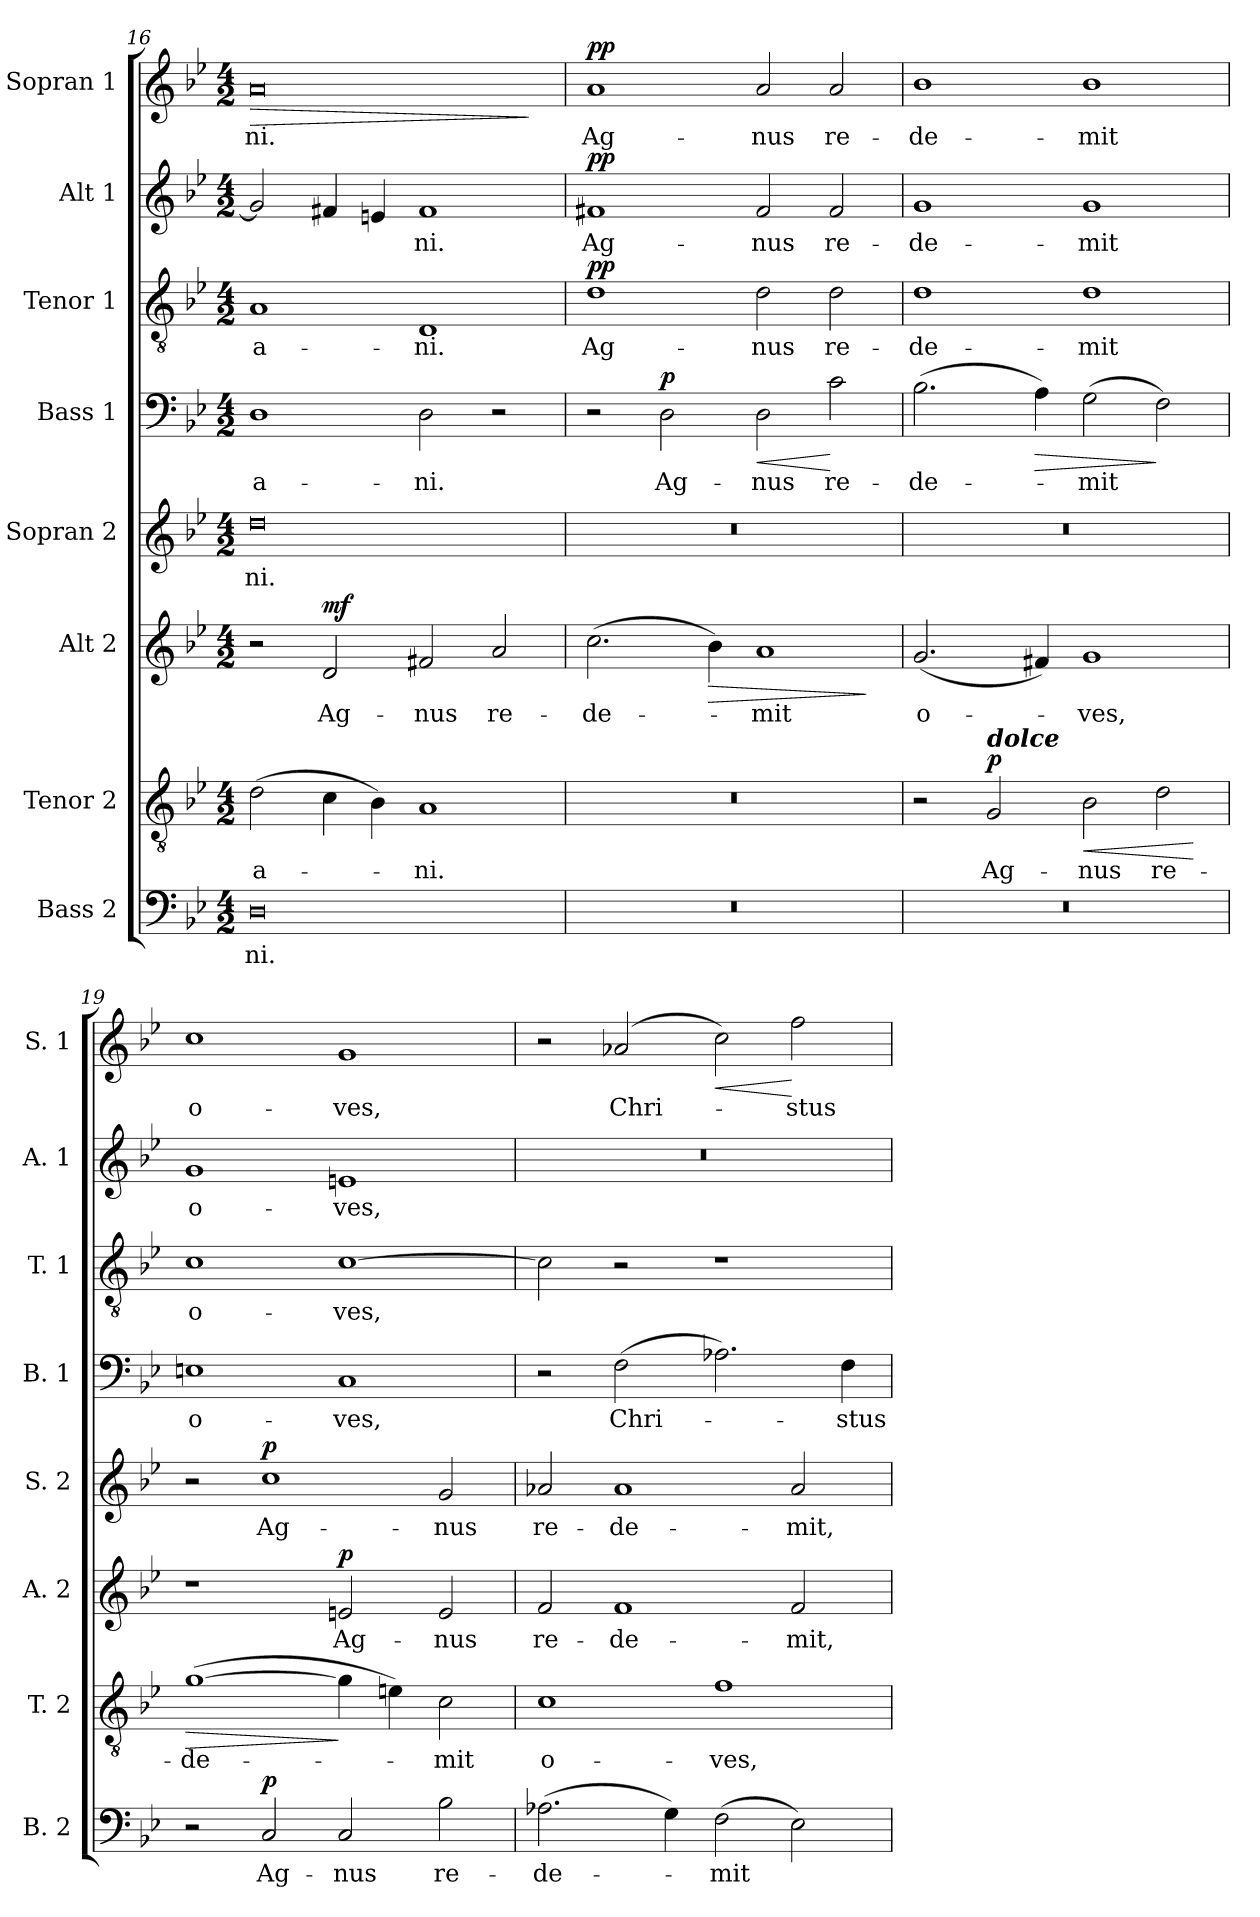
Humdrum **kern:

**kern	**text	**dynam	**kern	**text	**dynam	**kern	**text	**dynam	**kern	**text	**dynam	**kern	**text	**dynam	**kern	**text	**dynam	**kern	**text	**dynam	**kern	**text	**dynam
*part8	*part8	*part8	*part7	*part7	*part7	*part6	*part6	*part6	*part5	*part5	*part5	*part4	*part4	*part4	*part3	*part3	*part3	*part2	*part2	*part2	*part1	*part1	*part1
*staff8	*staff8	*staff8	*staff7	*staff7	*staff7	*staff6	*staff6	*staff6	*staff5	*staff5	*staff5	*staff4	*staff4	*staff4	*staff3	*staff3	*staff3	*staff2	*staff2	*staff2	*staff1	*staff1	*staff1
*I"Bass 2	*	*	*I"Tenor 2	*	*	*I"Alt 2	*	*	*I"Sopran 2	*	*	*I"Bass 1	*	*	*I"Tenor 1	*	*	*I"Alt 1	*	*	*I"Sopran 1	*	*
*I'B. 2	*	*	*I'T. 2	*	*	*I'A. 2	*	*	*I'S. 2	*	*	*I'B. 1	*	*	*I'T. 1	*	*	*I'A. 1	*	*	*I'S. 1	*	*
*clefF4	*	*	*clefGv2	*	*	*clefG2	*	*	*clefG2	*	*	*clefF4	*	*	*clefGv2	*	*	*clefG2	*	*	*clefG2	*	*
*k[b-e-]	*	*	*k[b-e-]	*	*	*k[b-e-]	*	*	*k[b-e-]	*	*	*k[b-e-]	*	*	*k[b-e-]	*	*	*k[b-e-]	*	*	*k[b-e-]	*	*
*B-:	*	*	*B-:	*	*	*B-:	*	*	*B-:	*	*	*B-:	*	*	*B-:	*	*	*B-:	*	*	*B-:	*	*
*M4/2	*	*	*M4/2	*	*	*M4/2	*	*	*M4/2	*	*	*M4/2	*	*	*M4/2	*	*	*M4/2	*	*	*M4/2	*	*
=16	=16	=16	=16	=16	=16	=16	=16	=16	=16	=16	=16	=16	=16	=16	=16	=16	=16	=16	=16	=16	=16	=16	=16
!	!LO:LY:b	!	!	!LO:LY:b	!	!	!	!	!	!LO:LY:b	!	!	!LO:LY:b	!	!	!LO:LY:b	!	!	!	!	!	!LO:LY:b	!LO:HP:b
0D	-ni.	.	(>2d\	-a-	.	2r	.	.	0dd	-ni.	.	1D	-a-	.	1A	-a-	.	2g/]	.	.	0a	-ni.	>
!	!	!	!	!	!	!	!LO:LY:b	!LO:DY:a	!	!	!	!	!	!	!	!	!	!	!	!	!	!	!
.	.	.	4c\	.	.	2d/	Ag-	mf	.	.	.	.	.	.	.	.	.	4f#X/	.	.	.	.	.
.	.	.	4B-\)	.	.	.	.	.	.	.	.	.	.	.	.	.	.	4en/	.	.	.	.	.
!	!	!	!	!LO:LY:b	!	!	!LO:LY:b	!	!	!	!	!	!LO:LY:b	!	!	!LO:LY:b	!	!	!LO:LY:b	!	!	!	!
.	.	.	1A	-ni.	.	2f#X/	-nus	.	.	.	.	2D\	-ni.	.	1D	-ni.	.	1f#	-ni.	.	.	.	.
!	!	!	!	!	!	!	!LO:LY:b	!	!	!	!	!	!	!	!	!	!	!	!	!	!	!	!
.	.	.	.	.	.	2a/	re-	.	.	.	.	2r	.	.	.	.	.	.	.	.	.	.	.
.	.	.	.	.	.	.	.	.	.	.	.	.	.	.	.	.	.	.	.	.	.	.	]
!!LO:LB:g=z
=17	=17	=17	=17	=17	=17	=17	=17	=17	=17	=17	=17	=17	=17	=17	=17	=17	=17	=17	=17	=17	=17	=17	=17
!	!	!	!	!	!	!	!LO:LY:b	!	!	!	!	!	!	!	!	!LO:LY:b	!LO:DY:a	!	!LO:LY:b	!LO:DY:a	!	!LO:LY:b	!LO:DY:a
0r	.	.	0r	.	.	(>2.cc\	-de-	.	0r	.	.	2r	.	.	1d	Ag-	pp	1f#X	Ag-	pp	1a	Ag-	pp
!	!	!	!	!	!	!	!	!	!	!	!	!	!LO:LY:b	!LO:DY:a	!	!	!	!	!	!	!	!	!
.	.	.	.	.	.	.	.	.	.	.	.	2D\	Ag-	p	.	.	.	.	.	.	.	.	.
!	!	!	!	!	!	!	!	!LO:HP:b	!	!	!	!	!	!	!	!	!	!	!	!	!	!	!
.	.	.	.	.	.	4b-\)	.	>	.	.	.	.	.	.	.	.	.	.	.	.	.	.	.
!	!	!	!	!	!	!	!LO:LY:b	!	!	!	!	!	!LO:LY:b	!LO:HP:b	!	!LO:LY:b	!	!	!LO:LY:b	!	!	!LO:LY:b	!
.	.	.	.	.	.	1a	-mit	.	.	.	.	2D\	-nus	<	2d\	-nus	.	2f#/	-nus	.	2a/	-nus	.
!	!	!	!	!	!	!	!	!	!	!	!	!	!LO:LY:b	!	!	!LO:LY:b	!	!	!LO:LY:b	!	!	!LO:LY:b	!
.	.	.	.	.	.	.	.	.	.	.	.	2c\	re-	[	2d\	re-	.	2f#/	re-	.	2a/	re-	.
.	.	.	.	.	.	.	.	]	.	.	.	.	.	.	.	.	.	.	.	.	.	.	.
=18	=18	=18	=18	=18	=18	=18	=18	=18	=18	=18	=18	=18	=18	=18	=18	=18	=18	=18	=18	=18	=18	=18	=18
!	!	!	!	!	!	!	!LO:LY:b	!	!	!	!	!	!LO:LY:b	!	!	!LO:LY:b	!	!	!LO:LY:b	!	!	!LO:LY:b	!
0r	.	.	2r	.	.	(<2.g/	o-	.	0r	.	.	(>2.B-\	-de-	.	1d	-de-	.	1g	-de-	.	1b-	-de-	.
!	!	!	!LO:TX:a:Bi:t=dolce	!	!	!	!	!	!	!	!	!	!	!	!	!	!	!	!	!	!	!	!
!	!	!	!	!LO:LY:b	!LO:DY:a	!	!	!	!	!	!	!	!	!	!	!	!	!	!	!	!	!	!
.	.	.	2G/	Ag-	p	.	.	.	.	.	.	.	.	.	.	.	.	.	.	.	.	.	.
!	!	!	!	!	!	!	!	!	!	!	!	!	!	!LO:HP:b	!	!	!	!	!	!	!	!	!
.	.	.	.	.	.	4f#X/)	.	.	.	.	.	4A\)	.	>	.	.	.	.	.	.	.	.	.
!	!	!	!	!LO:LY:b	!LO:HP:b	!	!LO:LY:b	!	!	!	!	!	!LO:LY:b	!	!	!LO:LY:b	!	!	!LO:LY:b	!	!	!LO:LY:b	!
.	.	.	2B-\	-nus	<	1g	-ves,	.	.	.	.	(>2G\	-mit	.	1d	-mit	.	1g	-mit	.	1b-	-mit	.
!	!	!	!	!LO:LY:b	!	!	!	!	!	!	!	!	!	!	!	!	!	!	!	!	!	!	!
.	.	.	2d\	re-	.	.	.	.	.	.	.	2F\)	.	]	.	.	.	.	.	.	.	.	.
.	.	.	.	.	[	.	.	.	.	.	.	.	.	.	.	.	.	.	.	.	.	.	.
=19	=19	=19	=19	=19	=19	=19	=19	=19	=19	=19	=19	=19	=19	=19	=19	=19	=19	=19	=19	=19	=19	=19	=19
!	!	!	!	!LO:LY:b	!LO:HP:b	!	!	!	!	!	!	!	!LO:LY:b	!	!	!LO:LY:b	!	!	!LO:LY:b	!	!	!LO:LY:b	!
2r	.	.	(>[1g	-de-	>	1r	.	.	2r	.	.	1En	o-	.	1c	o-	.	1g	o-	.	1cc	o-	.
!	!LO:LY:b	!LO:DY:a	!	!	!	!	!	!	!	!LO:LY:b	!LO:DY:a	!	!	!	!	!	!	!	!	!	!	!	!
2C/	Ag-	p	.	.	.	.	.	.	1cc	Ag-	p	.	.	.	.	.	.	.	.	.	.	.	.
!	!LO:LY:b	!	!	!	!	!	!LO:LY:b	!LO:DY:a	!	!	!	!	!LO:LY:b	!	!	!LO:LY:b	!	!	!LO:LY:b	!	!	!LO:LY:b	!
2C/	-nus	.	4g\]	.	]	2en/	Ag-	p	.	.	.	1C	-ves,	.	[1c	-ves,	.	1en	-ves,	.	1g	-ves,	.
.	.	.	4en\)	.	.	.	.	.	.	.	.	.	.	.	.	.	.	.	.	.	.	.	.
!	!LO:LY:b	!	!	!LO:LY:b	!	!	!LO:LY:b	!	!	!LO:LY:b	!	!	!	!	!	!	!	!	!	!	!	!	!
2B-\	re-	.	2c\	-mit	.	2e/	-nus	.	2g/	-nus	.	.	.	.	.	.	.	.	.	.	.	.	.
=20	=20	=20	=20	=20	=20	=20	=20	=20	=20	=20	=20	=20	=20	=20	=20	=20	=20	=20	=20	=20	=20	=20	=20
!	!LO:LY:b	!	!	!LO:LY:b	!	!	!LO:LY:b	!	!	!LO:LY:b	!	!	!	!	!	!	!	!	!	!	!	!	!
(>2.A-X\	-de-	.	1c	o-	.	2f/	re-	.	2a-X/	re-	.	2r	.	.	2c\]	.	.	0r	.	.	2r	.	.
!	!	!	!	!	!	!	!LO:LY:b	!	!	!LO:LY:b	!	!	!LO:LY:b	!	!	!	!	!	!	!	!	!LO:LY:b	!
.	.	.	.	.	.	1f	-de-	.	1a-	-de-	.	(>2F\	Chri-	.	2r	.	.	.	.	.	(2a-X/	Chri-	.
4G\)	.	.	.	.	.	.	.	.	.	.	.	.	.	.	.	.	.	.	.	.	.	.	.
!	!LO:LY:b	!	!	!LO:LY:b	!	!	!	!	!	!	!	!	!	!	!	!	!	!	!	!	!	!	!LO:HP:b
(>2F\	-mit	.	1f	-ves,	.	.	.	.	.	.	.	2.A-X\)	.	.	1r	.	.	.	.	.	2cc\)	.	<
!	!	!	!	!	!	!	!LO:LY:b	!	!	!LO:LY:b	!	!	!	!	!	!	!	!	!	!	!	!LO:LY:b	!
2E-\)	.	.	.	.	.	2f/	-mit,	.	2a-/	-mit,	.	.	.	.	.	.	.	.	.	.	2ff\	-stus	[
!	!	!	!	!	!	!	!	!	!	!	!	!	!LO:LY:b	!	!	!	!	!	!	!	!	!	!
.	.	.	.	.	.	.	.	.	.	.	.	4F\	-stus	.	.	.	.	.	.	.	.	.	.
=	=	=	=	=	=	=	=	=	=	=	=	=	=	=	=	=	=	=	=	=	=	=	=
*-	*-	*-	*-	*-	*-	*-	*-	*-	*-	*-	*-	*-	*-	*-	*-	*-	*-	*-	*-	*-	*-	*-	*-
